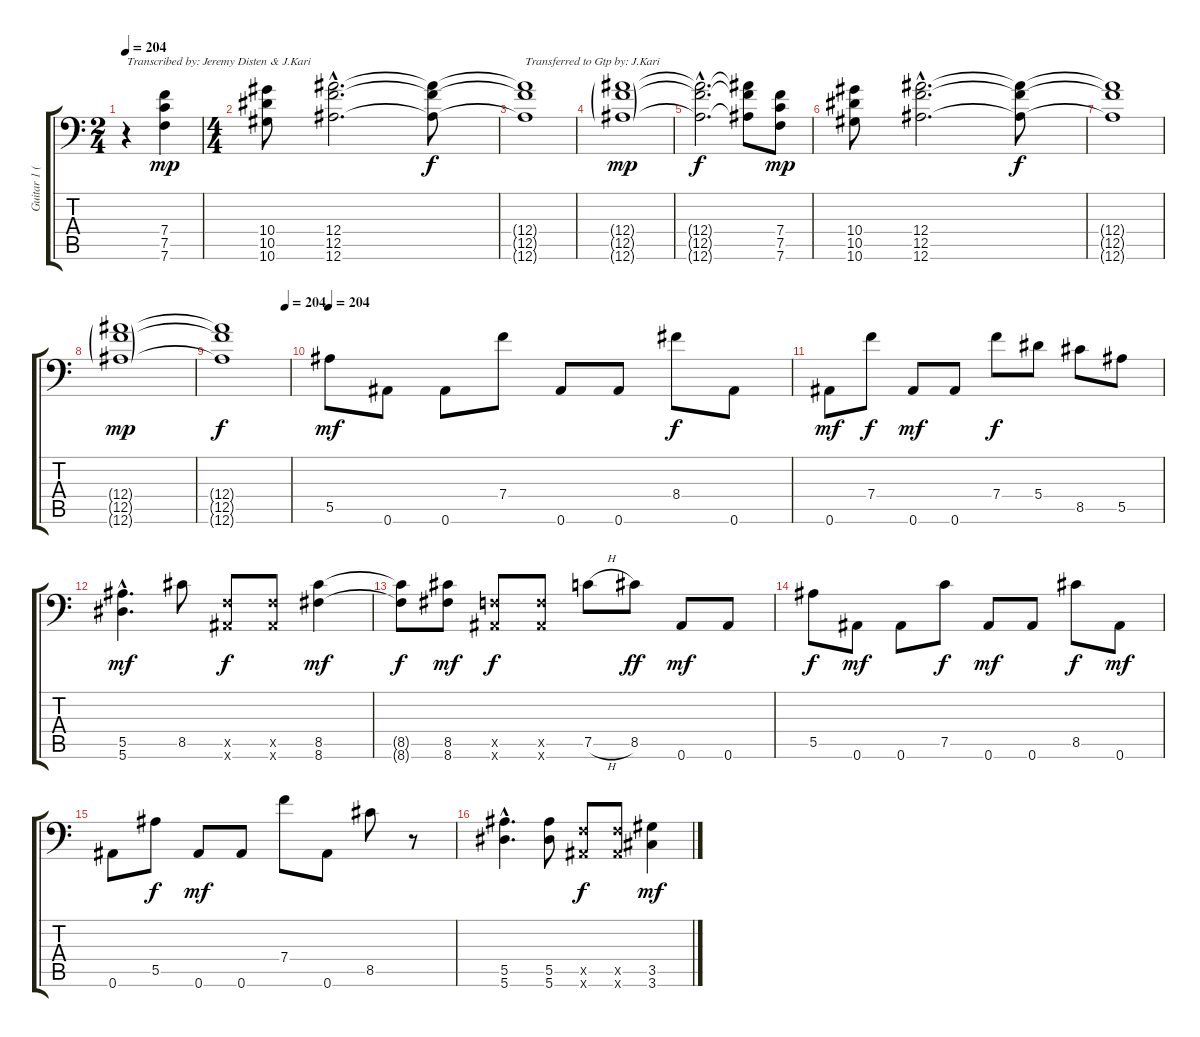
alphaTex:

\track ("Guitar 1 (Lead)" "Guitar 1 (") {instrument distortionguitar}
\staff {score tabs}
\tuning (C4 G3 Eb3 Bb2 F2 Bb1) {hide}
\ts (2 4)
\tempo 204
\tempo 102
\tempo 204
\clef f4
\ks c
r.4{txt "Transcribed by: Jeremy Disten & J.Kari" dy mp instrument distortionguitar} (7.4 7.5 7.6).4 |
\ts (4 4)
(10.4 10.5 10.6).8 (12.4{hac} 12.5{hac} 12.6{hac}).2{d} (12.4{t} 12.5{t} 12.6{t}).8{dy f} |
(12.4{t} 12.5{t} 12.6{t}).1{txt "Transferred to Gtp by: J.Kari"} |
(12.4{g} 12.5{g} 12.6{g}).1{dy mp} |
(12.4{hac t} 12.5{hac t} 12.6{hac t}).2{d dy f} (12.4{t} 12.5{t} 12.6{t}).8 (7.4 7.5 7.6).8{dy mp} |
(10.4 10.5 10.6).8 (12.4{hac} 12.5{hac} 12.6{hac}).2{d} (12.4{t} 12.5{t} 12.6{t}).8{dy f} |
(12.4{t} 12.5{t} 12.6{t}).1 |
(12.4{g} 12.5{g} 12.6{g}).1{dy mp} |
\tempo (204 0.9375)
(12.4{t} 12.5{t} 12.6{t}).1{dy f} |
\tempo 204
5.5.8{dy mf} 0.6.8 0.6.8 7.4.8 0.6.8 0.6.8 8.4.8{dy f} 0.6.8 |
0.6.8{dy mf} 7.4.8{dy f} 0.6.8{dy mf} 0.6.8 7.4.8{dy f} 5.4.8 8.5.8 5.5.8 |
(5.5{hac} 5.6{hac}).4{d dy mf} 8.5.8 (0.5{x} 0.6{x}).8{dy f} (0.5{x} 0.6{x}).8 (8.5 8.6).4{dy mf} |
(8.5{t} 8.6{t}).8{dy f} (8.5 8.6).8{dy mf} (0.5{x} 0.6{x}).8{dy f} (0.5{x} 0.6{x}).8 7.5{h}.8 8.5.8{dy ff} 0.6.8{dy mf} 0.6.8 |
5.5.8{dy f} 0.6.8{dy mf} 0.6.8 7.5.8{dy f} 0.6.8{dy mf} 0.6.8 8.5.8{dy f} 0.6.8{dy mf} |
0.6.8 5.5.8{dy f} 0.6.8{dy mf} 0.6.8 7.4.8 0.6.8 8.5.8 r.8 |
(5.5{hac} 5.6{hac}).4{d} (5.5 5.6).8 (0.5{x} 0.6{x}).8{dy f} (0.5{x} 0.6{x}).8 (3.5 3.6).4{dy mf}
